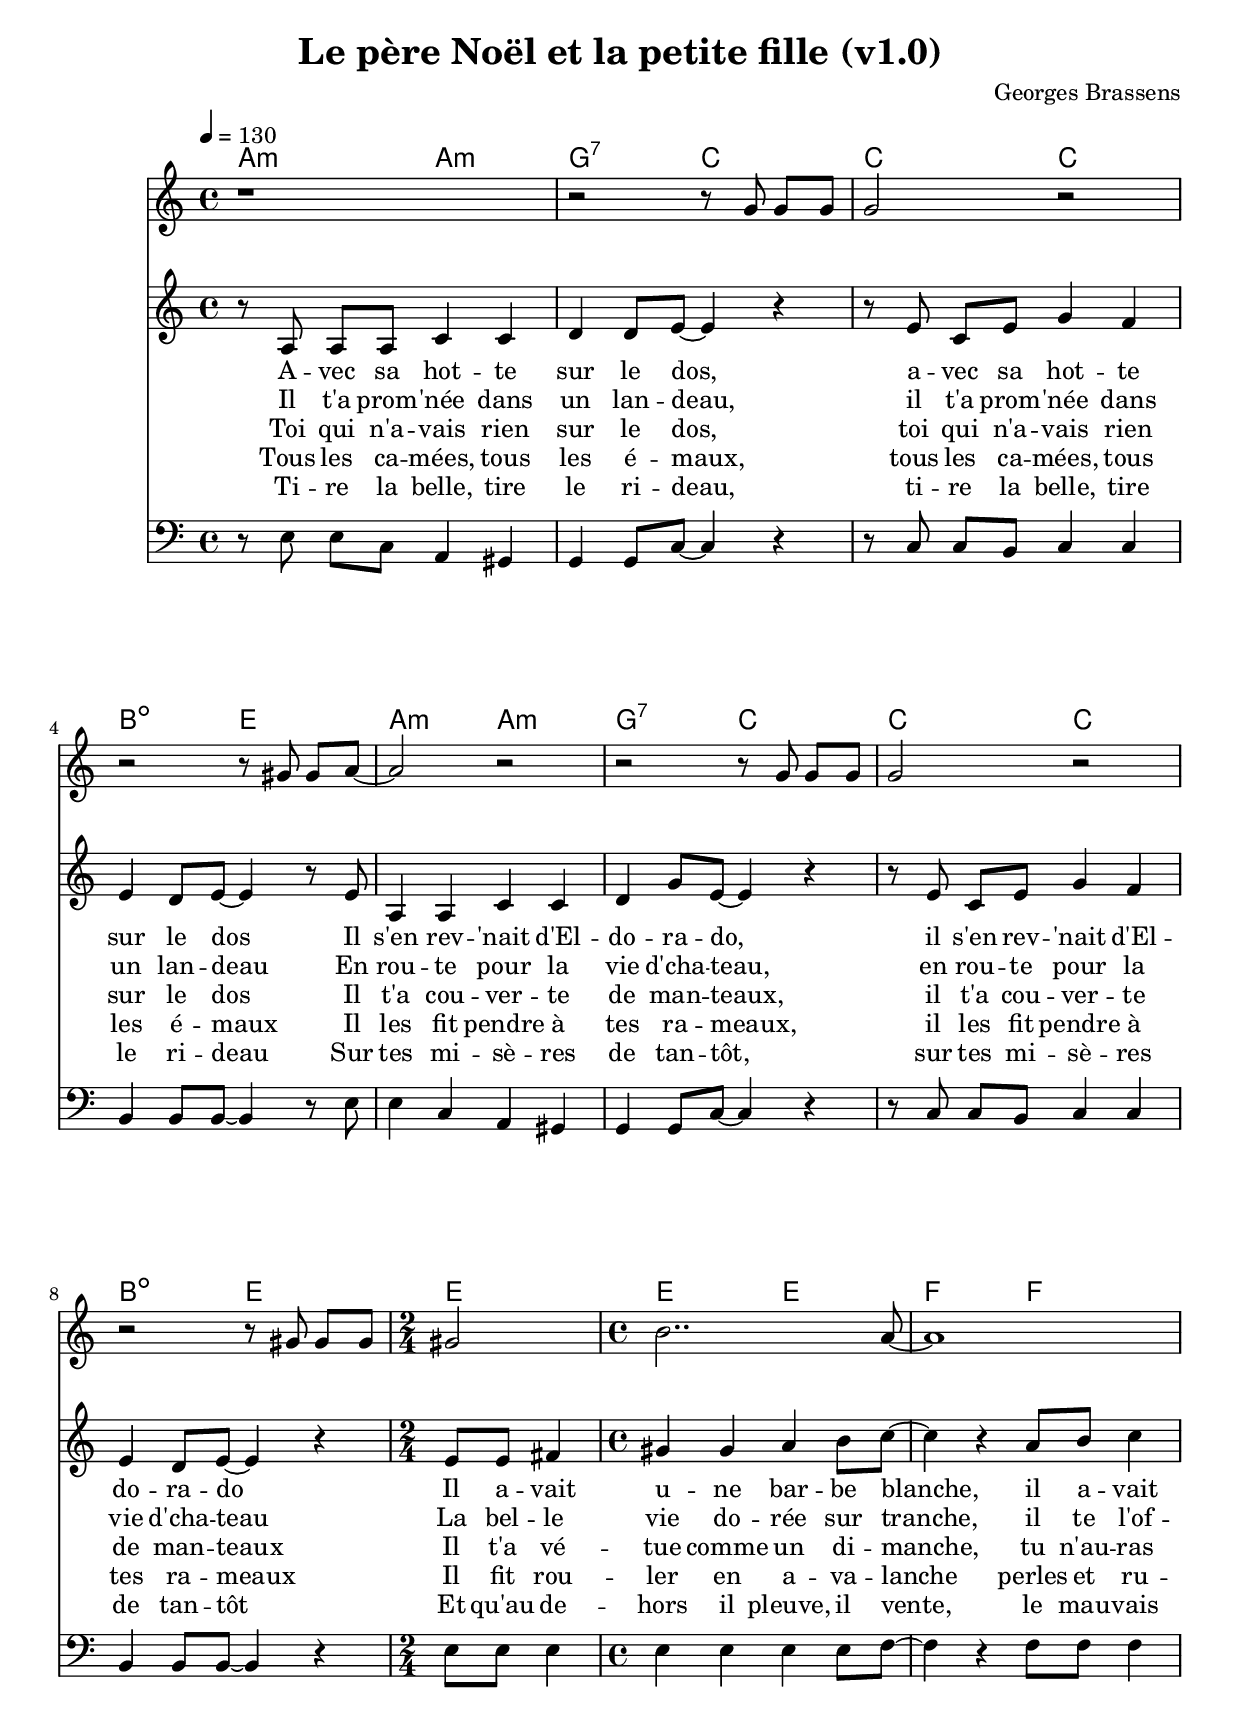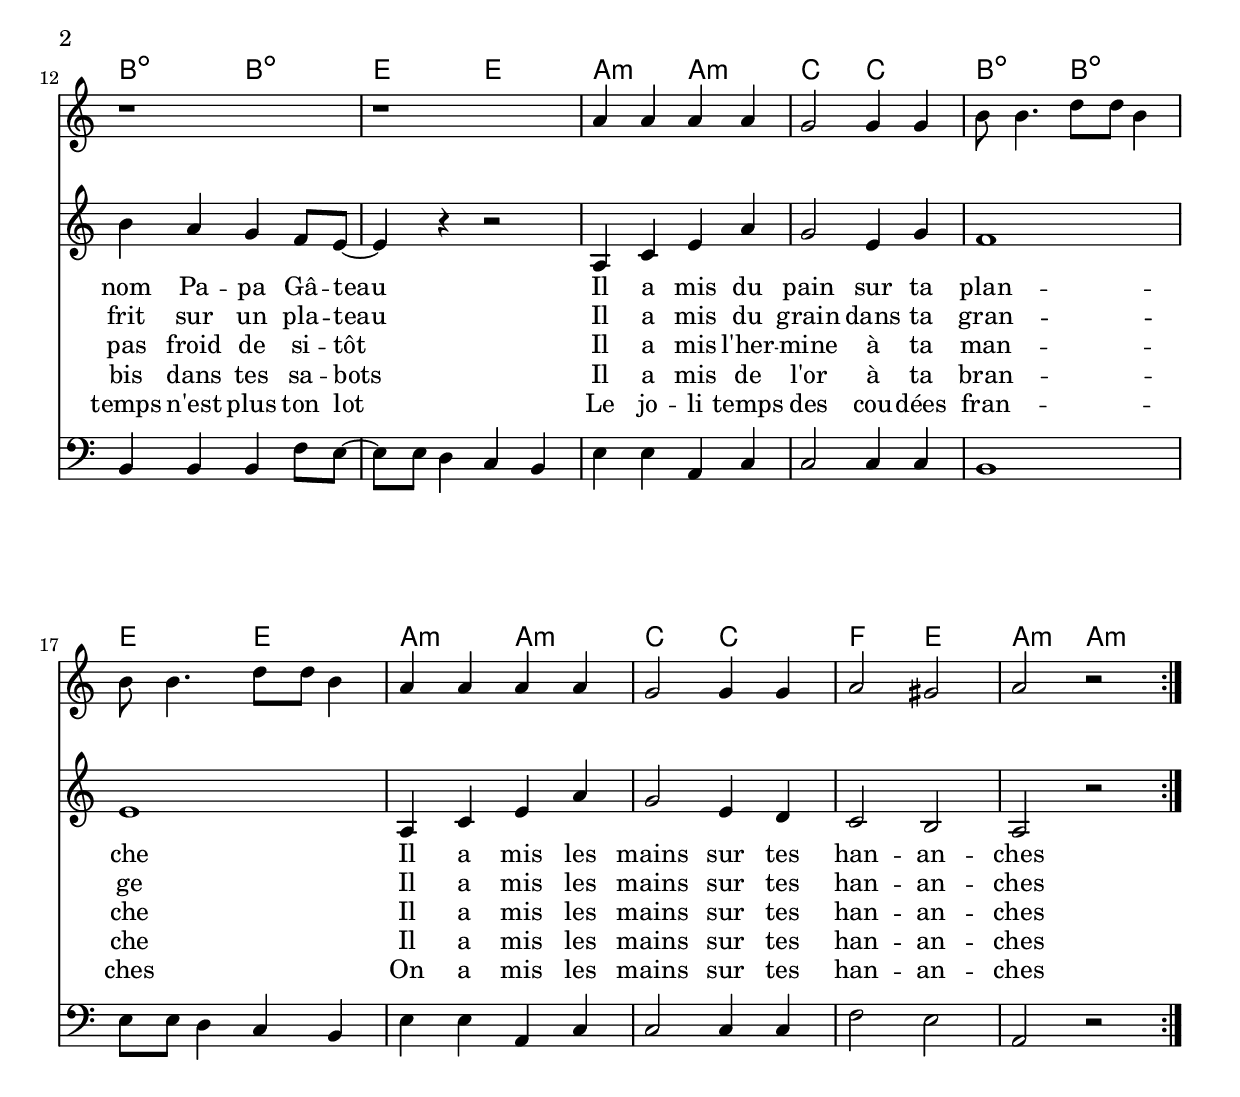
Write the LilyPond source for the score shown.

\version "2.22"

\include "swing.ly"

\header {
  title = "Le père Noël et la petite fille (v1.0)"
  composer = "Georges Brassens"
}

chordz = \chords { \repeat volta 5 {
  \set ChordNames.midiMaximumVolume = #0
  a2:m a2:m | g2:7 c2 |
  c2 c2 b2:dim e2 |
  a2:m a2:m | g2:7 c2 |
  c2 c2 b2:dim e2 |
  \time 2/4 e2 | \time 4/4 e2 e2 |
  f2 f2 | b2:dim b2:dim | e2 e2 | 
  a2:m a2:m  | c2 c2 | b2:dim b2:dim | e2 e2 |
  a2:m a2:m  | c2 c2 | f2 e2 | a2:m a2:m |
}
		 }

lead = 	\relative {
  \key a \minor
  \time 4/4
  \tempo 4 = 130 {
    r8 a a8 a c4 c4 | d4 d8 e8~e4 r4 |
    r8 e  c8 e g4 f4 | e4 d8 e8~e4 r8 e8 |
    a,4 a4 c4 c4 | d4 g8 e8~e4 r4 |
    r8 e  c8 e g4 f4 | e4 d8 e8~e4 r4 |
    \time 2/4 e8 e8 fis4 |
    \time 4/4 gis4 gis4 a4 b8 c8~ | c4 r4 a8 b c4 | b4 a4 g4 f8 e8~ | e4 r4 r2 |
    a,4 c4 e4 a4 | g2 e4 g4 | f1 | e1 |
    a,4 c4 e4 a4 | g2 e4 d4 | c2 b2 | a2 r2 |		    
  }
}

back = \relative {
  \key a \minor
  \time 4/4
  \tempo 4 = 130 {
    r1 | r2 r8 g'8 g8 g8 | g2 r2 | r2 r8 gis8 gis8 a8~ |
    a2 r2 | r2 r8 g8 g8 g8 | g2 r2 | r2 r8 gis8 gis8 gis8 |
    \time 2/4 gis2 |
    \time 4/4 b2.. a8~ | a1 | r1 | r1 |
    a4 a4 a4 a4 | g2 g4 g4 | b8 b4. d8 d8 b4 | b8 b4. d8 d8 b4 |
    a4 a4 a4 a4 | g2 g4 g4 | a2 gis2 | a2 r2 
  }
}

bass = 	\relative {
  \key a \minor
  \time 4/4
  \tempo 4 = 130
  \clef "bass" {
    r8 e e8 c a4 gis4 | g4 g8 c8~c4 r4 |
    r8 c  c8 b c4 c4 | b4 b8 b8~b4 r8 e8 |
    e4 c4 a4 gis4 | g4 g8 c8~c4 r4 |
    r8 c  c8 b c4 c4 | b4 b8 b8~b4 r4 |
    \time 2/4 e8 e8 e4 |
    \time 4/4 e4 e4 e4 e8 f8~ | f4 r4 f8 f f4 | b,4 b4 b4 f'8 e8~ | e8 e8 d4 c4 b4 |
    e4 e4 a,4 c4 | c2 c4 c4 | b1 | e8 e d4 c4 b4 |
    e4 e4 a,4 c4 | c2 c4 c4 | f2 e2 | a,2 r2 |		    
  }
}

\book {
  \bookOutputSuffix "tutti"
  \score {
    \tripletFeel 8
    <<
      \new ChordNames \chordz
      \new Staff {
	\new Voice = "back" {
	  \repeat volta 5 {
	    \back
	  }
	}
      }
      \new Staff {
	\new Voice = "lead" {
	  \repeat volta 5 {
	    \lead
	  }
	}
      }
      \new Lyrics \lyricsto "lead" {
	<<
	  {
	    A -- vec sa hot -- te sur le dos, a -- vec sa hot -- te sur le dos
	    Il s'en rev -- 'nait d'El -- do -- ra -- do, il s'en rev -- 'nait d'El -- do -- ra -- do
	    Il a -- vait u -- ne bar -- be blanche, il a -- vait nom Pa -- pa Gâ -- teau
	    Il a mis du pain sur ta plan -- che
	    Il a mis les mains sur tes han -- an -- ches
	  }
	  \new Lyrics \lyricsto "lead" {
	    Il t'a prom -- 'née dans un lan -- deau, il t'a prom -- 'née dans un lan -- deau
	    En rou -- te pour la vie d'cha -- teau, en rou -- te pour la vie d'cha -- teau
	    La bel -- le vie do -- rée sur tranche, il te l'of -- frit sur un pla -- teau
	    Il a mis du grain dans ta gran -- ge
	    Il a mis les mains sur tes han -- an -- ches
	  }
	  \new Lyrics \lyricsto "lead" {
	    Toi qui n'a -- vais rien sur le dos, toi qui n'a -- vais rien sur le dos
	    Il t'a cou -- ver -- te de man -- teaux, il t'a cou -- ver -- te de man -- teaux
	    Il t'a vé -- tue comme un di -- manche, tu n'au -- ras pas froid de si -- tôt
	    Il a mis l'her -- mine à ta man -- che
	    Il a mis les mains sur tes han -- an -- ches
	  }
	  \new Lyrics \lyricsto "lead" {
	    Tous les ca -- mées, tous les é -- maux, tous les ca -- mées, tous les é -- maux
	    Il les fit pendre à tes ra -- meaux, il les fit pendre à tes ra -- meaux
	    Il fit rou -- ler en a -- va -- lanche perles et ru -- bis dans tes sa -- bots	    
	    Il a mis de l'or à ta bran -- che
	    Il a mis les mains sur tes han -- an -- ches
	  }
	  \new Lyrics \lyricsto "lead" {
	    Ti -- re la belle, tire le ri -- deau, ti -- re la belle, tire le ri -- deau
	    Sur tes mi -- sè -- res de tan -- tôt, sur tes mi -- sè -- res de tan -- tôt
	    Et qu'au de -- hors il pleuve, il vente, le mau -- vais temps n'est plus ton lot
	    Le jo -- li temps des cou -- dées fran -- ches
	    On a mis les mains sur tes han -- an -- ches
	  }
	  >>
      }
      \new Staff {
	\new Voice = "bass" {
	  \repeat volta 5 {
	    \bass
	  }
	}
      }

    >>
    \layout {}
    \midi {}
  }
}
   
